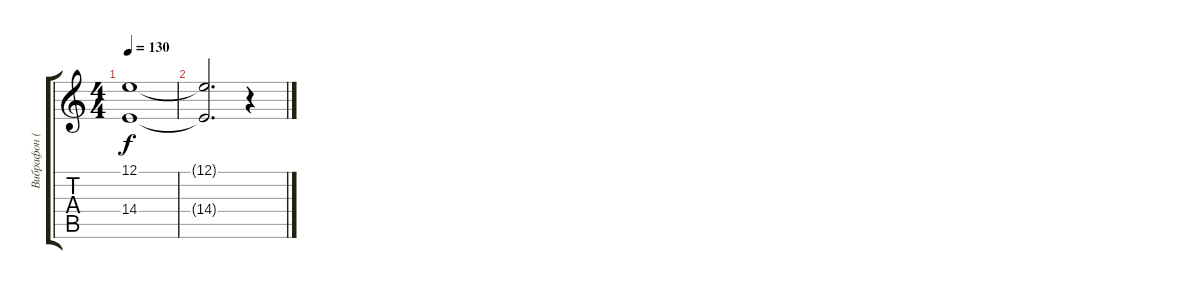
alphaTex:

\track ("Вибрафон (Сиквенсор)" "Вибрафон (") {instrument vibraphone}
\staff {score tabs}
\tuning (E4 B3 G3 D3 A2 E2) {hide}
\ts (4 4)
\tempo 130
\clef g2
\ks c
(12.1 14.4).1{dy f} |
(12.1{t} 14.4{t}).2{d} r.4
